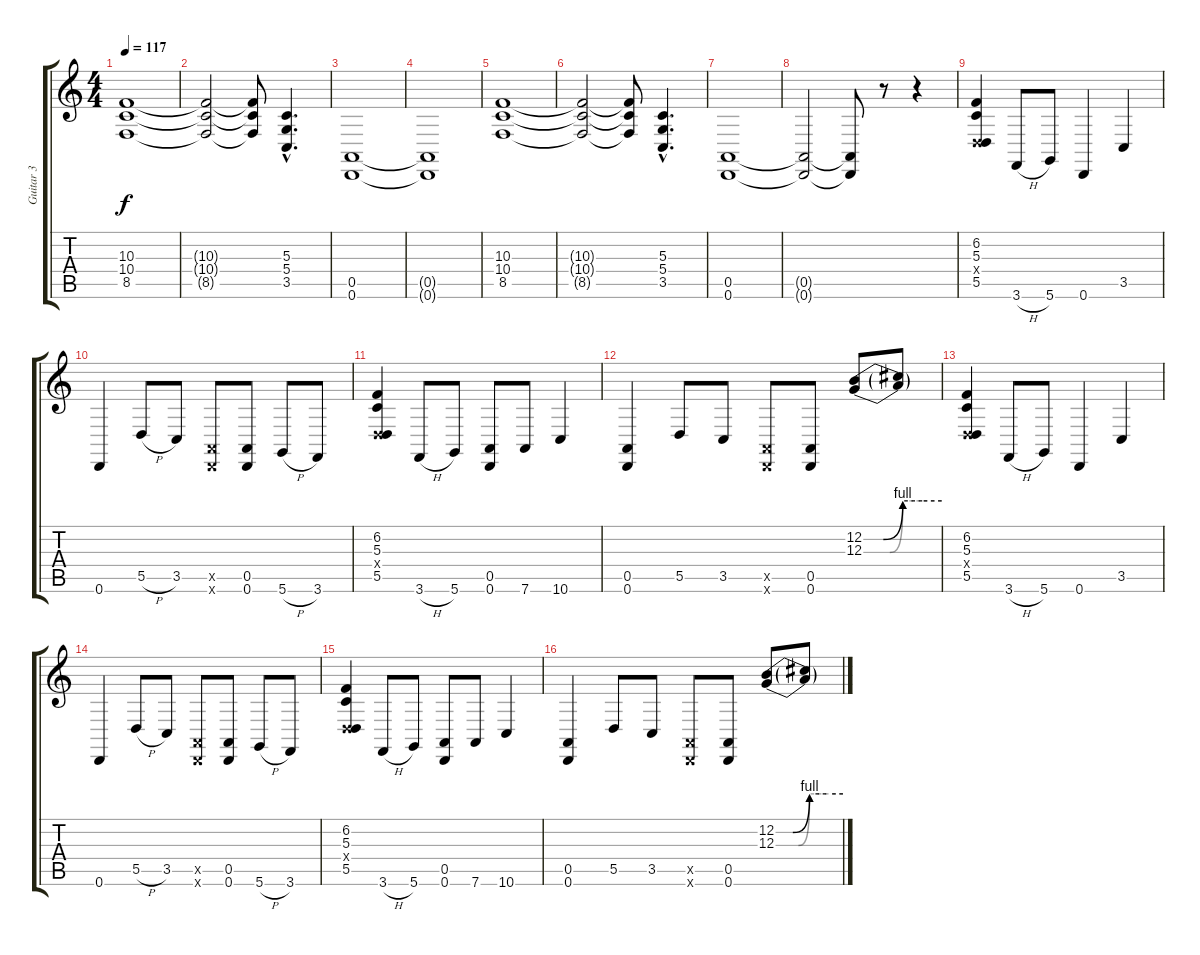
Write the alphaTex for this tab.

\track ("Guitar 3" "Guitar 3") {instrument lead2sawtooth}
\staff {score tabs}
\tuning (E4 B3 G3 D3 A2 D2) {hide}
\ts (4 4)
\tempo 117
\clef g2
\ks c
(10.3 10.4 8.5).1{dy f} |
(10.3{t} 10.4{t} 8.5{t}).2 (10.3{t} 10.4{t} 8.5{t}).8 (5.3{hac} 5.4{hac} 3.5{hac}).4{d} |
(0.5 0.6).1 |
(0.5{t} 0.6{t}).1 |
(10.3 10.4 8.5).1 |
(10.3{t} 10.4{t} 8.5{t}).2 (10.3{t} 10.4{t} 8.5{t}).8 (5.3{hac} 5.4{hac} 3.5{hac}).4{d} |
(0.5 0.6).1 |
(0.5{t} 0.6{t}).2 (0.5{t} 0.6{t}).8 r.8 r.4 |
(6.2 5.3 0.4{x} 5.5).4 3.6{h}.8 5.6.8 0.6.4 3.5.4 |
0.6.4 5.5{h}.8 3.5.8 (0.5{x} 0.6{x}).8 (0.5 0.6).8 5.6{h}.8 3.6.8 |
(6.2 5.3 0.4{x} 5.5).4 3.6{h}.8 5.6.8 (0.5 0.6).8 7.6.8 10.6.4 |
(0.5 0.6).4 5.5.8 3.5.8 (0.5{x} 0.6{x}).8 (0.5 0.6).8 (12.2{be (custom 0 0 15 0 30 4 45 4 60 4)} 12.3{be (custom 0 0 20 0 30 4 60 4)}).8 (12.2{t} 12.3{t}).8 |
(6.2 5.3 0.4{x} 5.5).4 3.6{h}.8 5.6.8 0.6.4 3.5.4 |
0.6.4 5.5{h}.8 3.5.8 (0.5{x} 0.6{x}).8 (0.5 0.6).8 5.6{h}.8 3.6.8 |
(6.2 5.3 0.4{x} 5.5).4 3.6{h}.8 5.6.8 (0.5 0.6).8 7.6.8 10.6.4 |
(0.5 0.6).4 5.5.8 3.5.8 (0.5{x} 0.6{x}).8 (0.5 0.6).8 (12.2{be (custom 0 0 15 0 30 4 45 4 60 4)} 12.3{be (custom 0 0 20 0 30 4 60 4)}).8 (12.2{t} 12.3{t}).8
